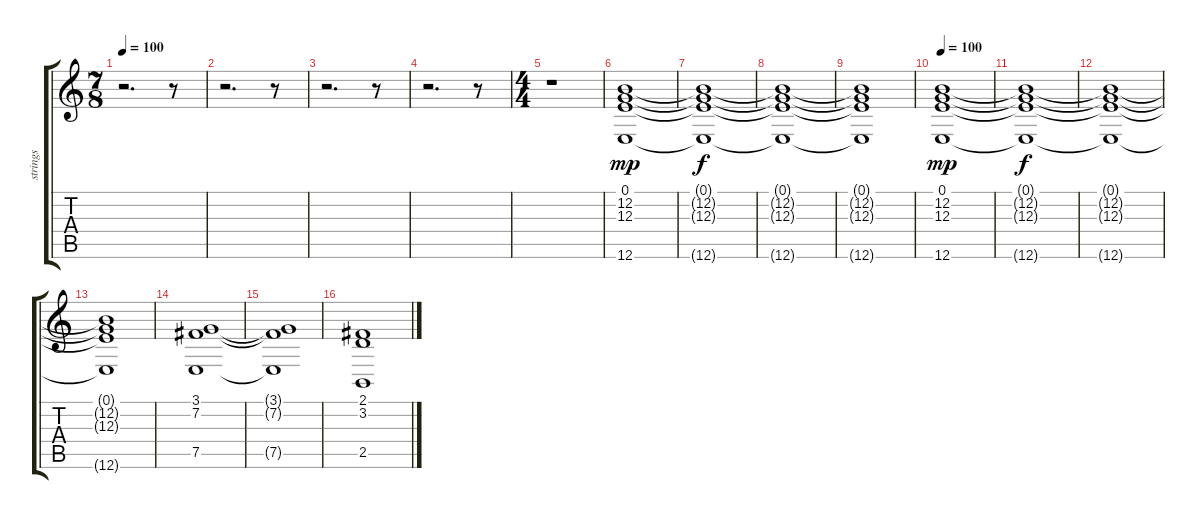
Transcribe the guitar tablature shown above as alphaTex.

\track ("strings" "strings") {instrument stringensemble2}
\staff {score tabs}
\tuning (E4 B3 G3 D3 A2 E2) {hide}
\ts (7 8)
\tempo 100
\clef g2
\ks c
r.2{d dy f} r.8 |
r.2{d} r.8 |
r.2{d} r.8 |
r.2{d} r.8 |
\ts (4 4)
r.1 |
(0.1 12.2 12.3 12.6).1{dy mp} |
(0.1{t} 12.2{t} 12.3{t} 12.6{t}).1{dy f} |
(0.1{t} 12.2{t} 12.3{t} 12.6{t}).1 |
(0.1{t} 12.2{t} 12.3{t} 12.6{t}).1 |
\tempo 100
(0.1 12.2 12.3 12.6).1{dy mp} |
(0.1{t} 12.2{t} 12.3{t} 12.6{t}).1{dy f} |
(0.1{t} 12.2{t} 12.3{t} 12.6{t}).1 |
(0.1{t} 12.2{t} 12.3{t} 12.6{t}).1 |
(3.1 7.2 7.5).1 |
(3.1{t} 7.2{t} 7.5{t}).1 |
(2.1 3.2 2.5).1
